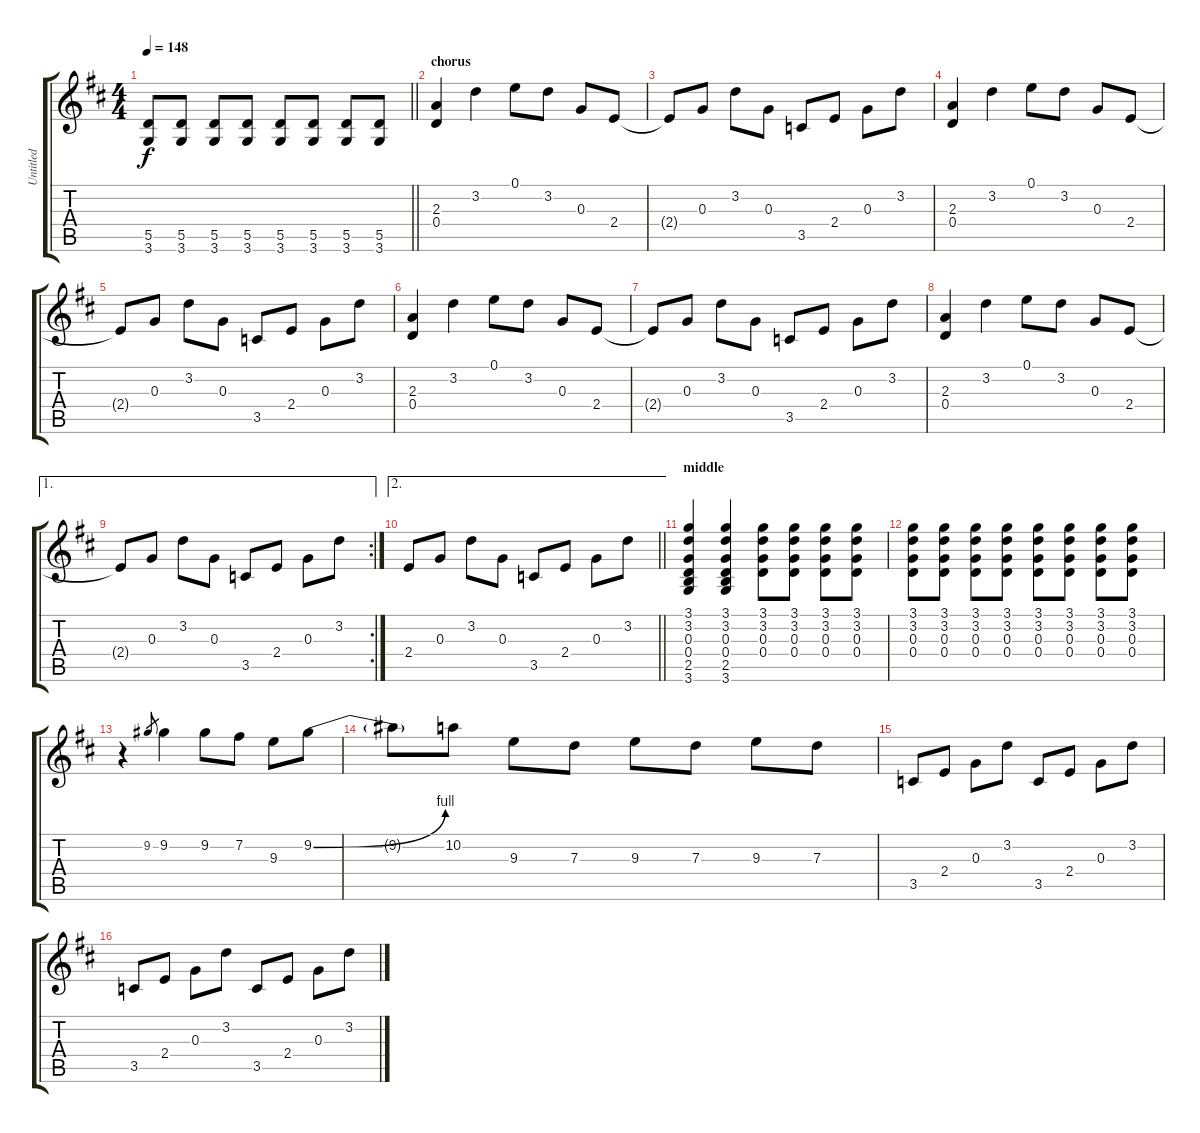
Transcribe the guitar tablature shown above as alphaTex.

\track ("Untitled" "Untitled") {instrument distortionguitar}
\staff {score tabs}
\tuning (E4 B3 G3 D3 A2 E2) {hide}
\ts (4 4)
\tempo 148
\clef g2
\barLineRight lightlight
\ks d
(5.5{t} 3.6{t}).8{dy f} (5.5 3.6).8 (5.5 3.6).8 (5.5 3.6).8 (5.5 3.6).8 (5.5 3.6).8 (5.5 3.6).8 (5.5 3.6).8 |
\section ("" "chorus")
(2.3 0.4).4 3.2.4 0.1.8 3.2.8 0.3.8 2.4.8 |
2.4{t}.8 0.3.8 3.2.8 0.3.8 3.5.8 2.4.8 0.3.8 3.2.8 |
(2.3 0.4).4 3.2.4 0.1.8 3.2.8 0.3.8 2.4.8 |
2.4{t}.8 0.3.8 3.2.8 0.3.8 3.5.8 2.4.8 0.3.8 3.2.8 |
(2.3 0.4).4 3.2.4 0.1.8 3.2.8 0.3.8 2.4.8 |
2.4{t}.8 0.3.8 3.2.8 0.3.8 3.5.8 2.4.8 0.3.8 3.2.8 |
(2.3 0.4).4 3.2.4 0.1.8 3.2.8 0.3.8 2.4.8 |
\ae 1
\rc 2
2.4{t}.8 0.3.8 3.2.8 0.3.8 3.5.8 2.4.8 0.3.8 3.2.8 |
\ae 2
\barLineRight lightlight
2.4.8 0.3.8 3.2.8 0.3.8 3.5.8 2.4.8 0.3.8 3.2.8 |
\section ("" "middle")
(3.1 3.2 0.3 0.4 2.5 3.6).4 (3.1 3.2 0.3 0.4 2.5 3.6).4 (3.1 3.2 0.3 0.4).8 (3.1 3.2 0.3 0.4).8 (3.1 3.2 0.3 0.4).8 (3.1 3.2 0.3 0.4).8 |
(3.1 3.2 0.3 0.4).8 (3.1 3.2 0.3 0.4).8 (3.1 3.2 0.3 0.4).8 (3.1 3.2 0.3 0.4).8 (3.1 3.2 0.3 0.4).8 (3.1 3.2 0.3 0.4).8 (3.1 3.2 0.3 0.4).8 (3.1 3.2 0.3 0.4).8 |
r.4 9.2.8{gr} 9.2.4 9.2.8 7.2.8 9.3.8 9.2{be (bend 0 0 60 4)}.8 |
9.2{t}.8 10.2.8 9.3.8 7.3.8 9.3.8 7.3.8 9.3.8 7.3.8 |
3.5.8 2.4.8 0.3.8 3.2.8 3.5.8 2.4.8 0.3.8 3.2.8 |
3.5.8 2.4.8 0.3.8 3.2.8 3.5.8 2.4.8 0.3.8 3.2.8
